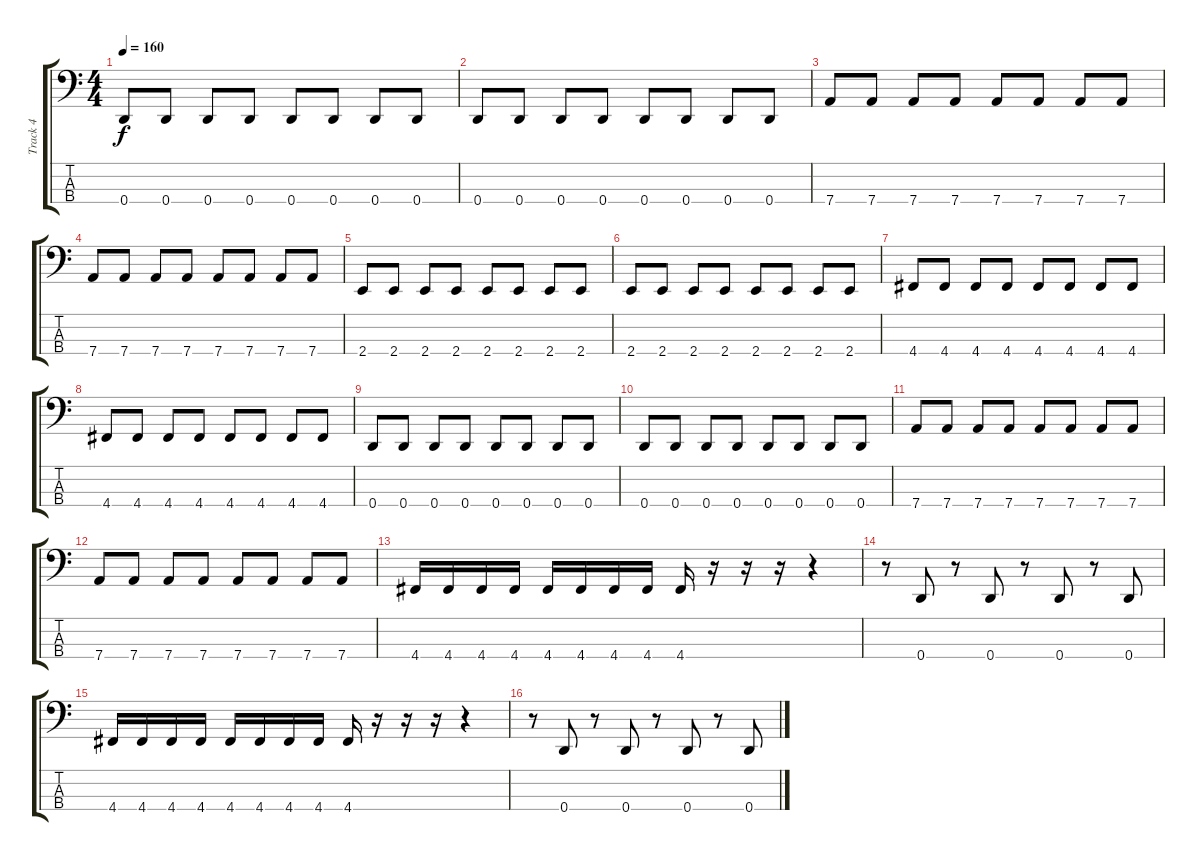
\track ("Track 4" "Track 4") {instrument electricbasspick}
\staff {score tabs}
\tuning (G2 D2 A1 D1) {hide}
\ts (4 4)
\tempo 160
\clef f4
\ks c
0.4.8{dy f} 0.4.8 0.4.8 0.4.8 0.4.8 0.4.8 0.4.8 0.4.8 |
0.4.8 0.4.8 0.4.8 0.4.8 0.4.8 0.4.8 0.4.8 0.4.8 |
7.4.8 7.4.8 7.4.8 7.4.8 7.4.8 7.4.8 7.4.8 7.4.8 |
7.4.8 7.4.8 7.4.8 7.4.8 7.4.8 7.4.8 7.4.8 7.4.8 |
2.4.8 2.4.8 2.4.8 2.4.8 2.4.8 2.4.8 2.4.8 2.4.8 |
2.4.8 2.4.8 2.4.8 2.4.8 2.4.8 2.4.8 2.4.8 2.4.8 |
4.4.8 4.4.8 4.4.8 4.4.8 4.4.8 4.4.8 4.4.8 4.4.8 |
4.4.8 4.4.8 4.4.8 4.4.8 4.4.8 4.4.8 4.4.8 4.4.8 |
0.4.8 0.4.8 0.4.8 0.4.8 0.4.8 0.4.8 0.4.8 0.4.8 |
0.4.8 0.4.8 0.4.8 0.4.8 0.4.8 0.4.8 0.4.8 0.4.8 |
7.4.8 7.4.8 7.4.8 7.4.8 7.4.8 7.4.8 7.4.8 7.4.8 |
7.4.8 7.4.8 7.4.8 7.4.8 7.4.8 7.4.8 7.4.8 7.4.8 |
4.4.16 4.4.16 4.4.16 4.4.16 4.4.16 4.4.16 4.4.16 4.4.16 4.4.16 r.16 r.16 r.16 r.4 |
r.8 0.4.8 r.8 0.4.8 r.8 0.4.8 r.8 0.4.8 |
4.4.16 4.4.16 4.4.16 4.4.16 4.4.16 4.4.16 4.4.16 4.4.16 4.4.16 r.16 r.16 r.16 r.4 |
r.8 0.4.8 r.8 0.4.8 r.8 0.4.8 r.8 0.4.8
